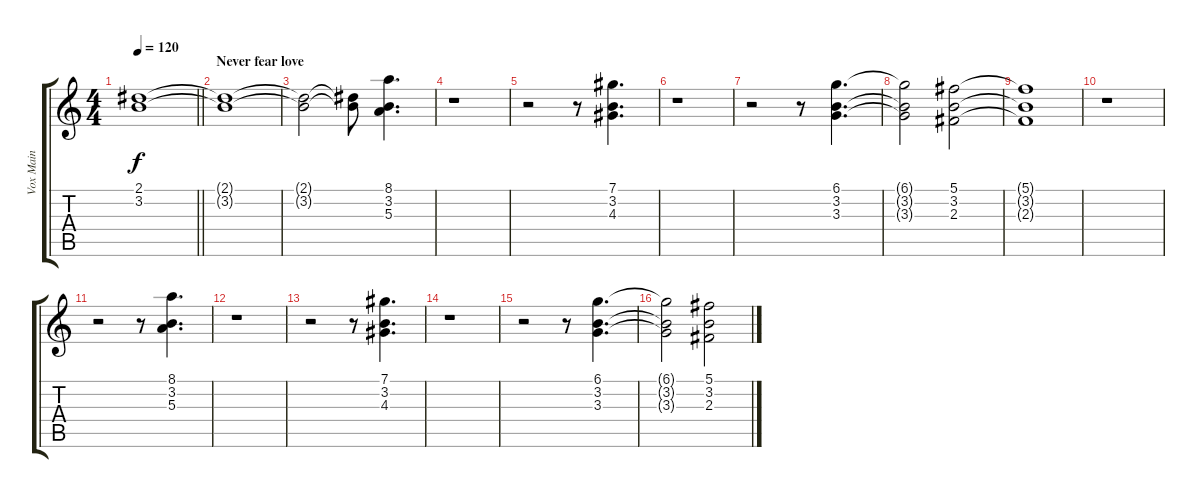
\track ("Vox Main" "Vox Main") {instrument electricbasspick}
\staff {score tabs}
\tuning (Db4 Ab3 E3 B2 Gb2 B1) {hide}
\ts (4 4)
\tempo 120
\clef g2
\barLineRight lightlight
\ks c
(2.1{t} 3.2{t}).1{dy f} |
\section ("" "Never fear love")
(2.1{t} 3.2{t}).1 |
(2.1{t} 3.2{t}).2 (2.1{t} 3.2{t}).8 (8.1 3.2 5.3).4{d} |
r.1 |
r.2 r.8 (7.1 3.2 4.3).4{d} |
r.1 |
r.2 r.8 (6.1 3.2 3.3).4{d} |
(6.1{t} 3.2{t} 3.3{t}).2 (5.1 3.2 2.3).2 |
(5.1{t} 3.2{t} 2.3{t}).1 |
r.1 |
r.2 r.8 (8.1 3.2 5.3).4{d} |
r.1 |
r.2 r.8 (7.1 3.2 4.3).4{d} |
r.1 |
r.2 r.8 (6.1 3.2 3.3).4{d} |
(6.1{t} 3.2{t} 3.3{t}).2 (5.1 3.2 2.3).2
